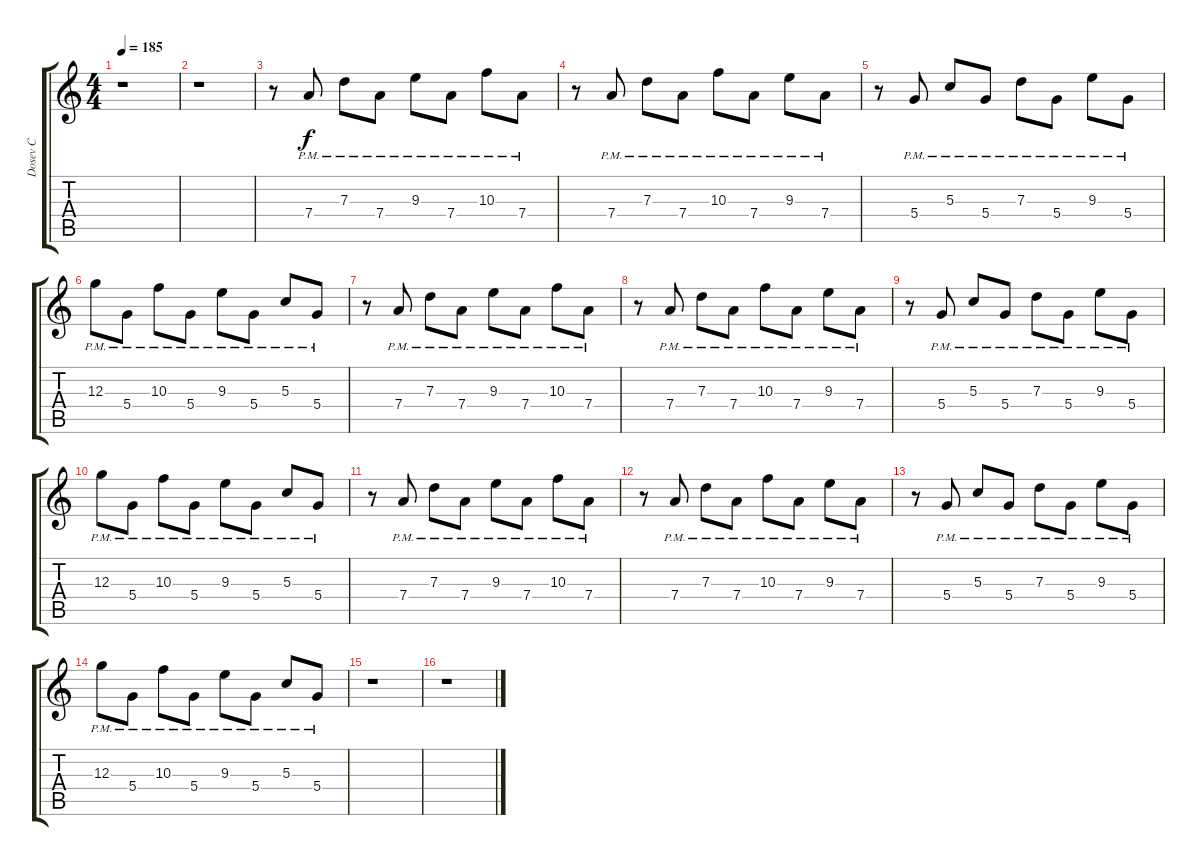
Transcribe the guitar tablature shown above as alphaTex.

\track ("Dosev C" "Dosev C") {instrument distortionguitar}
\staff {score tabs}
\tuning (E4 B3 G3 D3 A2 E2) {hide}
\ts (4 4)
\tempo 185
\clef g2
\ks c
r.1{dy f} |
r.1 |
r.8 7.4{pm}.8 7.3{pm}.8 7.4{pm}.8 9.3{pm}.8 7.4{pm}.8 10.3{pm}.8 7.4{pm}.8 |
r.8 7.4{pm}.8 7.3{pm}.8 7.4{pm}.8 10.3{pm}.8 7.4{pm}.8 9.3{pm}.8 7.4{pm}.8 |
r.8 5.4{pm}.8 5.3{pm}.8 5.4{pm}.8 7.3{pm}.8 5.4{pm}.8 9.3{pm}.8 5.4{pm}.8 |
12.3{pm}.8 5.4{pm}.8 10.3{pm}.8 5.4{pm}.8 9.3{pm}.8 5.4{pm}.8 5.3{pm}.8 5.4{pm}.8 |
r.8 7.4{pm}.8 7.3{pm}.8 7.4{pm}.8 9.3{pm}.8 7.4{pm}.8 10.3{pm}.8 7.4{pm}.8 |
r.8 7.4{pm}.8 7.3{pm}.8 7.4{pm}.8 10.3{pm}.8 7.4{pm}.8 9.3{pm}.8 7.4{pm}.8 |
r.8 5.4{pm}.8 5.3{pm}.8 5.4{pm}.8 7.3{pm}.8 5.4{pm}.8 9.3{pm}.8 5.4{pm}.8 |
12.3{pm}.8 5.4{pm}.8 10.3{pm}.8 5.4{pm}.8 9.3{pm}.8 5.4{pm}.8 5.3{pm}.8 5.4{pm}.8 |
r.8 7.4{pm}.8 7.3{pm}.8 7.4{pm}.8 9.3{pm}.8 7.4{pm}.8 10.3{pm}.8 7.4{pm}.8 |
r.8 7.4{pm}.8 7.3{pm}.8 7.4{pm}.8 10.3{pm}.8 7.4{pm}.8 9.3{pm}.8 7.4{pm}.8 |
r.8 5.4{pm}.8 5.3{pm}.8 5.4{pm}.8 7.3{pm}.8 5.4{pm}.8 9.3{pm}.8 5.4{pm}.8 |
12.3{pm}.8 5.4{pm}.8 10.3{pm}.8 5.4{pm}.8 9.3{pm}.8 5.4{pm}.8 5.3{pm}.8 5.4{pm}.8 |
r.1 |
r.1
